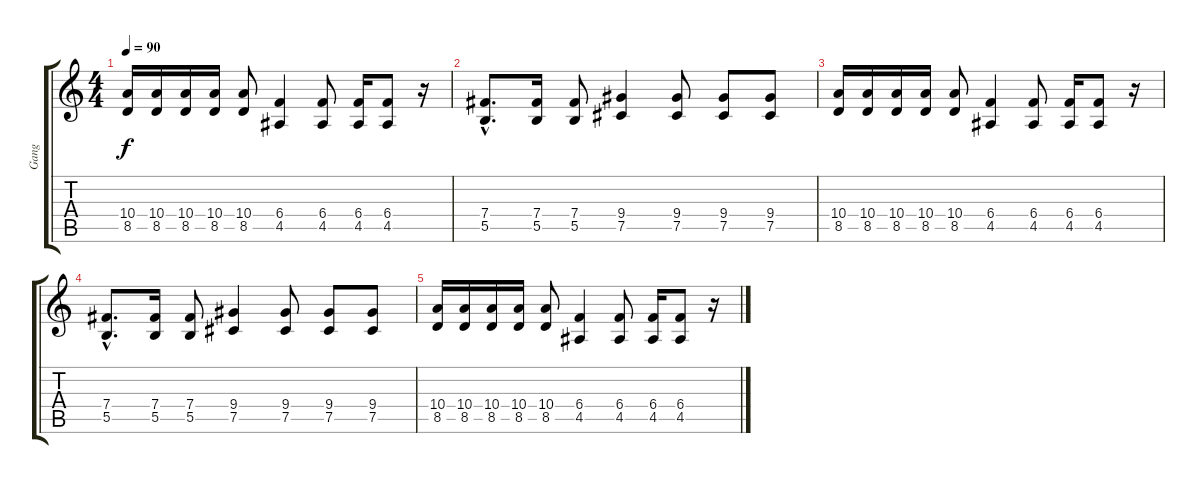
\track ("Gang" "Gang") {instrument distortionguitar}
\staff {score tabs}
\tuning (Db4 Ab3 E3 B2 Gb2 B1) {hide}
\ts (4 4)
\tempo 90
\clef g2
\ks c
(10.4 8.5).16{dy f} (10.4 8.5).16 (10.4 8.5).16 (10.4 8.5).16 (10.4 8.5).8 (6.4 4.5).4 (6.4 4.5).8 (6.4 4.5).16 (6.4 4.5).8 r.16 |
(7.4{hac} 5.5{hac}).8{d} (7.4 5.5).16 (7.4 5.5).8 (9.4 7.5).4 (9.4 7.5).8 (9.4 7.5).8 (9.4 7.5).8 |
(10.4 8.5).16 (10.4 8.5).16 (10.4 8.5).16 (10.4 8.5).16 (10.4 8.5).8 (6.4 4.5).4 (6.4 4.5).8 (6.4 4.5).16 (6.4 4.5).8 r.16 |
(7.4{hac} 5.5{hac}).8{d} (7.4 5.5).16 (7.4 5.5).8 (9.4 7.5).4 (9.4 7.5).8 (9.4 7.5).8 (9.4 7.5).8 |
(10.4 8.5).16 (10.4 8.5).16 (10.4 8.5).16 (10.4 8.5).16 (10.4 8.5).8 (6.4 4.5).4 (6.4 4.5).8 (6.4 4.5).16 (6.4 4.5).8 r.16
